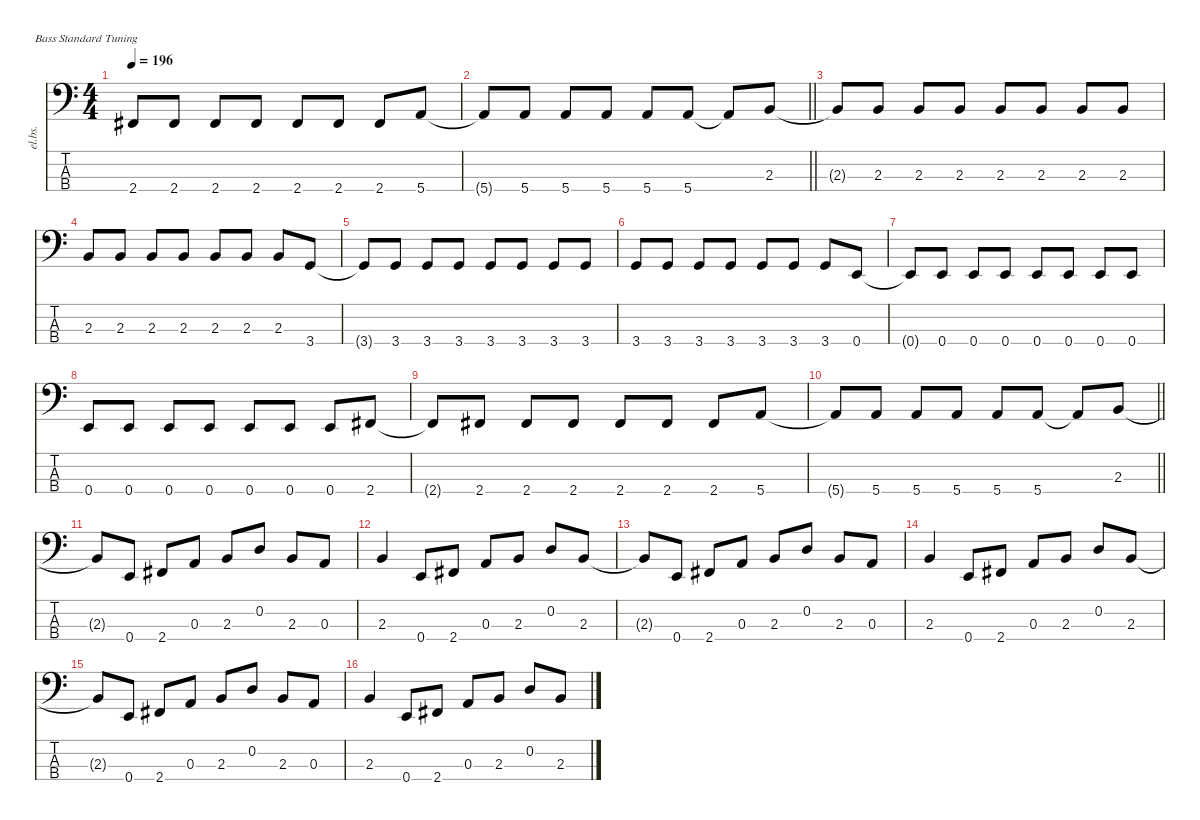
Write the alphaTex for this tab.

\defaultSystemsLayout 4
\hideDynamics
\bracketExtendMode nobrackets
\track ("Effelson" "el.bs.") {mute instrument electricbasspick}
\staff {score tabs}
\tuning (G2 D2 A1 E1)
\ts (4 4)
\tempo 196
\clef f4
\ks c
2.4{t acc #}.8{dy f} 2.4{acc #}.8 2.4{acc #}.8 2.4{acc #}.8 2.4{acc #}.8 2.4{acc #}.8 2.4{acc #}.8 5.4.8 |
\barLineRight lightlight
5.4{t}.8 5.4.8 5.4.8 5.4.8 5.4.8 5.4.8 5.4{t}.8 2.3.8 |
2.3{t}.8 2.3.8 2.3.8 2.3.8 2.3.8 2.3.8 2.3.8 2.3.8 |
2.3.8 2.3.8 2.3.8 2.3.8 2.3.8 2.3.8 2.3.8 3.4.8 |
3.4{t}.8 3.4.8 3.4.8 3.4.8 3.4.8 3.4.8 3.4.8 3.4.8 |
3.4.8 3.4.8 3.4.8 3.4.8 3.4.8 3.4.8 3.4.8 0.4.8 |
0.4{t}.8 0.4.8 0.4.8 0.4.8 0.4.8 0.4.8 0.4.8 0.4.8 |
0.4.8 0.4.8 0.4.8 0.4.8 0.4.8 0.4.8 0.4.8 2.4{acc #}.8 |
2.4{t acc #}.8 2.4{acc #}.8 2.4{acc #}.8 2.4{acc #}.8 2.4{acc #}.8 2.4{acc #}.8 2.4{acc #}.8 5.4.8 |
\barLineRight lightlight
5.4{t}.8 5.4.8 5.4.8 5.4.8 5.4.8 5.4.8 5.4{t}.8 2.3.8 |
2.3{t}.8 0.4.8 2.4{acc #}.8 0.3.8 2.3.8 0.2.8 2.3.8 0.3.8 |
2.3.4 0.4.8 2.4{acc #}.8 0.3.8 2.3.8 0.2.8 2.3.8 |
2.3{t}.8 0.4.8 2.4{acc #}.8 0.3.8 2.3.8 0.2.8 2.3.8 0.3.8 |
2.3.4 0.4.8 2.4{acc #}.8 0.3.8 2.3.8 0.2.8 2.3.8 |
2.3{t}.8 0.4.8 2.4{acc #}.8 0.3.8 2.3.8 0.2.8 2.3.8 0.3.8 |
2.3.4 0.4.8 2.4{acc #}.8 0.3.8 2.3.8 0.2.8 2.3.8
